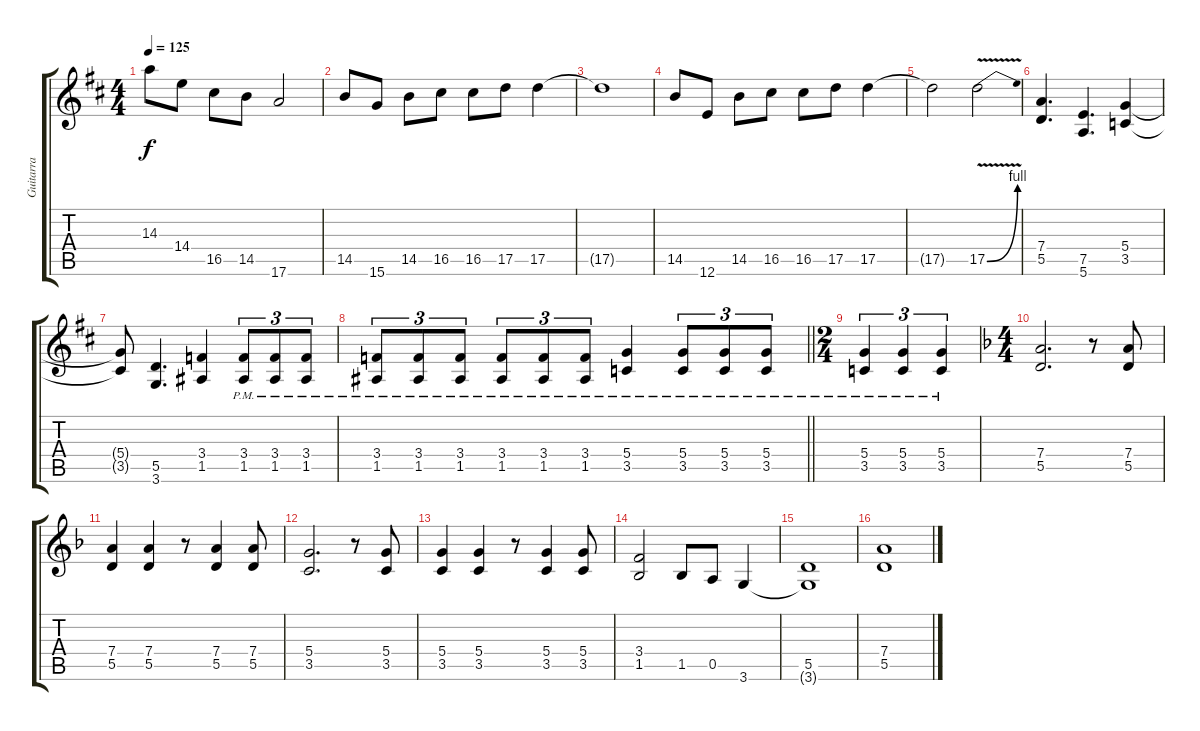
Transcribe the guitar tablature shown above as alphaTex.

\track ("Guitarra" "Guitarra") {instrument distortionguitar}
\staff {score tabs}
\tuning (E4 B3 G3 D3 A2 E2) {hide}
\ts (4 4)
\tempo 125
\clef g2
\ks d
14.3.8{dy f} 14.4.8 16.5.8 14.5.8 17.6.2 |
14.5.8 15.6.8 14.5.8 16.5.8 16.5.8 17.5.8 17.5.4 |
17.5{t}.1 |
14.5.8 12.6.8 14.5.8 16.5.8 16.5.8 17.5.8 17.5.4 |
17.5{t}.2 17.5{be (bend 0 0 60 4) v}.2 |
(7.4 5.5).4{d volume 8} (7.5 5.6).4{d} (5.4 3.5).4 |
(5.4{t} 3.5{t}).8 (5.5 3.6).4{d} (3.4 1.5).4 (3.4{pm} 1.5{pm}).8{tu (3 2)} (3.4{pm} 1.5{pm}).8{tu (3 2)} (3.4{pm} 1.5{pm}).8{tu (3 2)} |
\barLineRight lightlight
(3.4{pm} 1.5{pm}).8{tu (3 2)} (3.4{pm} 1.5{pm}).8{tu (3 2)} (3.4{pm} 1.5{pm}).8{tu (3 2)} (3.4{pm} 1.5{pm}).8{tu (3 2)} (3.4{pm} 1.5{pm}).8{tu (3 2)} (3.4{pm} 1.5{pm}).8{tu (3 2)} (5.4{pm} 3.5{pm}).4 (5.4{pm} 3.5{pm}).8{tu (3 2)} (5.4{pm} 3.5{pm}).8{tu (3 2)} (5.4{pm} 3.5{pm}).8{tu (3 2)} |
\ts (2 4)
(5.4{pm} 3.5{pm}).4{tu (3 2)} (5.4{pm} 3.5{pm}).4{tu (3 2)} (5.4{pm} 3.5{pm}).4{tu (3 2)} |
\ts (4 4)
\ks f
(7.4 5.5).2{d} r.8 (7.4 5.5).8 |
(7.4 5.5).4 (7.4 5.5).4 r.8 (7.4 5.5).4 (7.4 5.5).8 |
(5.4 3.5).2{d} r.8 (5.4 3.5).8 |
(5.4 3.5).4 (5.4 3.5).4 r.8 (5.4 3.5).4 (5.4 3.5).8 |
(3.4 1.5).2 1.5.8 0.5.8 3.6.4 |
(5.5 3.6{t}).1 |
(7.4 5.5).1
